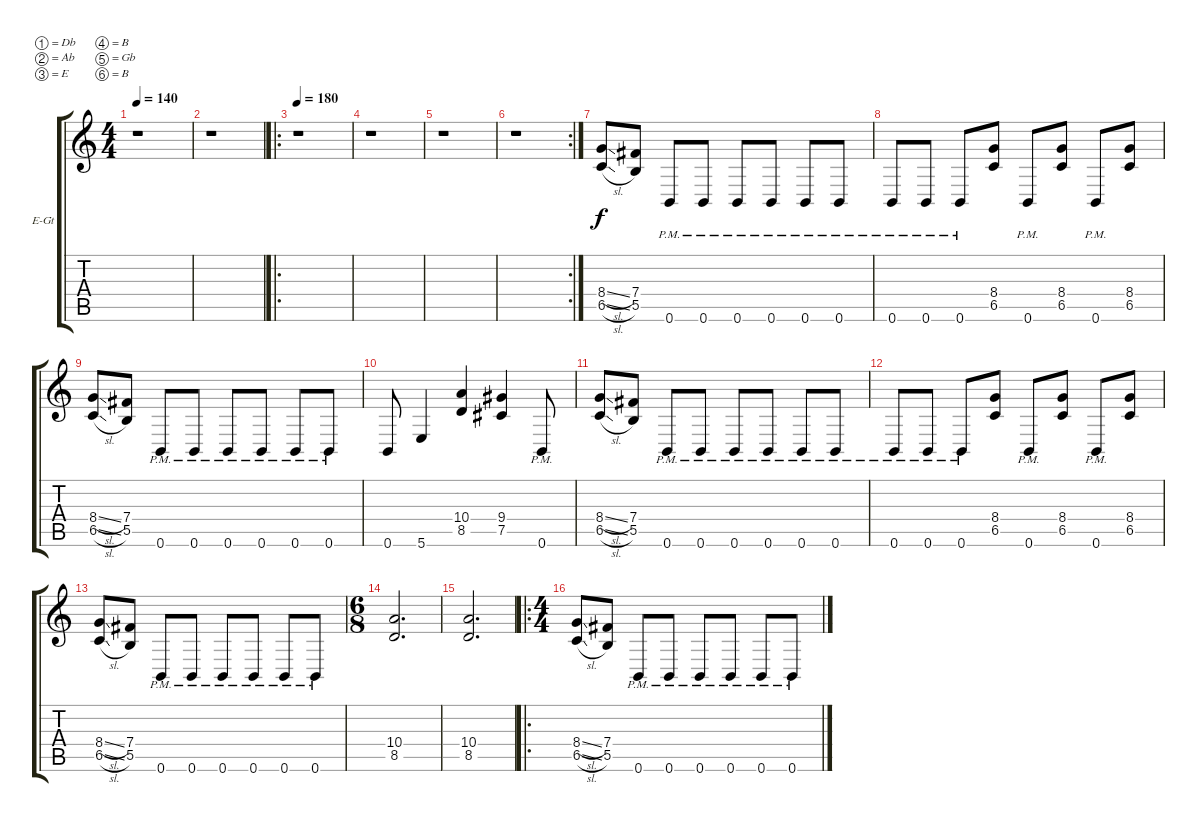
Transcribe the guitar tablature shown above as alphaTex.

\bracketExtendMode groupsimilarinstruments
\firstSystemTrackNameOrientation horizontal
\otherSystemsTrackNameOrientation horizontal
\track ("Ahrue Luster" "E-Gt") {instrument distortionguitar}
\staff {score tabs}
\tuning (Db4 Ab3 E3 B2 Gb2 B1)
\ts (4 4)
\tempo 140
\clef g2
\ks c
r.1{dy f instrument distortionguitar} |
r.1 |
\ro
\tempo 180
r.1 |
r.1 |
r.1 |
\rc 2
r.1 |
(8.4{sl} 6.5{sl}).8 (7.4 5.5).8 0.6{pm}.8 0.6{pm}.8 0.6{pm}.8 0.6{pm}.8 0.6{pm}.8 0.6{pm}.8 |
0.6{pm}.8 0.6{pm}.8 0.6{pm}.8 (8.4 6.5).8 0.6{pm}.8 (8.4 6.5).8 0.6{pm}.8 (8.4 6.5).8 |
(8.4{sl} 6.5{sl}).8 (7.4 5.5).8 0.6{pm}.8 0.6{pm}.8 0.6{pm}.8 0.6{pm}.8 0.6{pm}.8 0.6{pm}.8 |
0.6.8 5.6.4 (10.4 8.5).4 (9.4 7.5).4 0.6{pm}.8 |
(8.4{sl} 6.5{sl}).8 (7.4 5.5).8 0.6{pm}.8 0.6{pm}.8 0.6{pm}.8 0.6{pm}.8 0.6{pm}.8 0.6{pm}.8 |
0.6{pm}.8 0.6{pm}.8 0.6{pm}.8 (8.4 6.5).8 0.6{pm}.8 (8.4 6.5).8 0.6{pm}.8 (8.4 6.5).8 |
(8.4{sl} 6.5{sl}).8 (7.4 5.5).8 0.6{pm}.8 0.6{pm}.8 0.6{pm}.8 0.6{pm}.8 0.6{pm}.8 0.6{pm}.8 |
\ts (6 8)
(10.4 8.5).2{d} |
(10.4 8.5).2{d} |
\ro
\ts (4 4)
(8.4{sl} 6.5{sl}).8 (7.4 5.5).8 0.6{pm}.8 0.6{pm}.8 0.6{pm}.8 0.6{pm}.8 0.6{pm}.8 0.6{pm}.8
